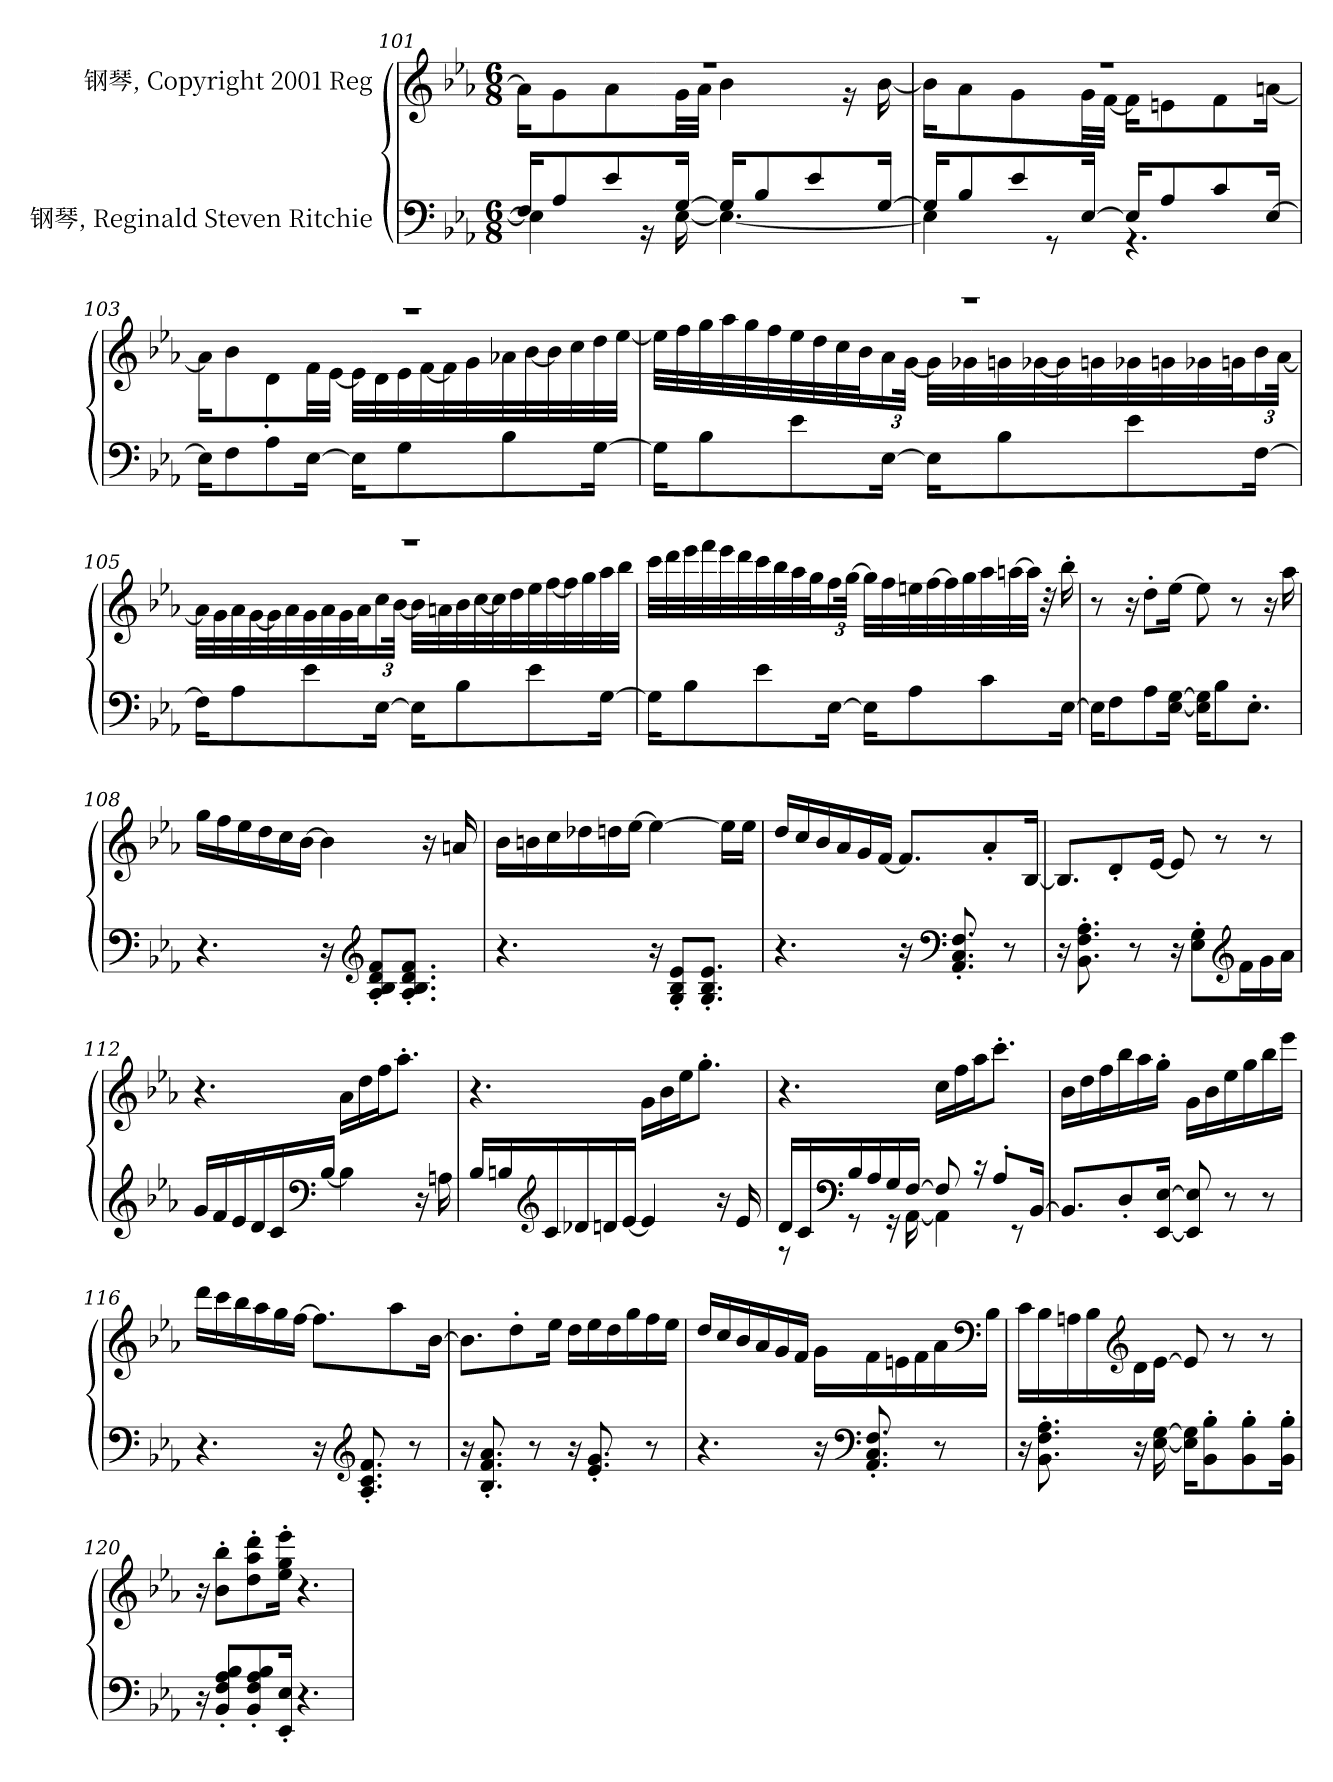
**kern	**kern
*part2	*part1
*staff2	*staff1
*I"钢琴, Reginald Steven Ritchie	*I"钢琴, Copyright 2001 Reg
*clefF4	*clefG2
*k[b-e-a-]	*k[b-e-a-]
*M6/8	*M6/8
=101	=101
*^	*^
16F/KL]	4E-\]	2.r	16a-\KL]
8A-/	.	.	8g\
8e-/	.	.	8a-\
.	16r	.	.
[16G/Jk	[16E-\	.	32g\LL
.	.	.	32a-\JJJ
16G/KL]	4.E-\_	.	4b-\
8B-/	.	.	.
8e-/	.	.	.
.	.	.	16r
[16G/Jk	.	.	[16b-\
=102	=102	=102	=102
16G/KL]	4E-\]	2.r	16b-\KL]
8B-/	.	.	8a-\
8e-/	.	.	8g\
.	8r	.	.
[16E-/Jk	.	.	32g\LL
.	.	.	[32f\JJJ
16E-/KL]	4.r	.	16f\KL]
8A-/	.	.	8en\
8c/	.	.	8f\
[16E-/Jk	.	.	[16an\Jk
*v	*v	*	*
!!LO:LB:g=z	!!
=103	=103	=103
16E-\KL]	2.r	16a\KL]
8F\	.	8b-\
8A-\	.	8d'\
[16E-\Jk	.	32f\LL
.	.	[32e-\JJJ
16E-\KL]	.	32e-\LLL]
.	.	32d\
8G\	.	32e-\
.	.	[32f\
.	.	32f\]
.	.	32g\
8B-\	.	32a-X\
.	.	[32b-\
.	.	32b-\]
.	.	32cc\
[16G\Jk	.	32dd\
.	.	[32ee-\JJJ
!!LO:LB:g=z	!!
=104	=104	=104
16G\KL]	2.r	32ee-\LLL]
.	.	32ff\
8B-\	.	32gg\
.	.	32aa-\
.	.	32gg\
.	.	32ff\
8e-\	.	32ee-\
.	.	32dd\
.	.	32cc\
.	.	32b-\J
*	*	*Xbrackettup
[16E-\Jk	.	24a-\
.	.	[48g\JJk
16E-\KL]	.	32g\LLL]
.	.	32g-X\
8B-\	.	32gn\
.	.	[32g-X\
.	.	32g-\]
.	.	32gn\
8e-\	.	32g-X\
.	.	32gn\
.	.	32g-X\
.	.	32gn\J
[16F\Jk	.	24b-\
.	.	[48a-\JJk
!!LO:LB:g=z	!!
=105	=105	=105
16F\KL]	2.r	32a-\LLL]
.	.	32g\
8A-\	.	32a-\
.	.	[32g\
.	.	32g\]
.	.	32a-\
8e-\	.	32g\
.	.	32a-\
.	.	32g\
.	.	32a-\J
[16E-\Jk	.	24cc\
.	.	[48b-\JJk
16E-\KL]	.	32b-\LLL]
.	.	32an\
8B-\	.	32b-\
.	.	[32cc\
.	.	32cc\]
.	.	32dd\
8e-\	.	32ee-\
.	.	[32ff\
.	.	32ff\]
.	.	32gg\
[16G\Jk	.	32aa-\
.	.	32bb-\JJJ
*	*v	*v
!!LO:LB:g=z
=106	=106
16G\KL]	32ccc\LLL
.	32ddd\
8B-\	32eee-\
.	32fff\
.	32eee-\
.	32ddd\
8e-\	32ccc\
.	32bb-\
.	32aa-\
.	32gg\J
[16E-\Jk	24ff\
.	[48gg\JJk
16E-\KL]	32gg\LLL]
.	32ff\
8A-\	32een\
.	[32ff\
.	32ff\]
.	32gg\
8c\	32aa-\
.	[32aan\
.	32aa\JJJ]
.	32r
[16E-\Jk	16bb-'\
=107	=107
16E-\KL]	8r
8F\	.
.	16r
8A-\	8dd'\L
[16E-\ [16G\Jk	[16ee-\Jk
16E-\] 16G\]KL	8ee-\]
8B-\	.
.	8r
8.E-'\J	.
.	16r
.	16aa-\
!!LO:LB:g=z
=108	=108
4.r	16gg\LL
.	16ff\
.	16ee-\
.	16dd\
.	16cc\
.	[16b-\JJ
16r	4b-\]
*clefG2	*
8A-/' 8B-/' 8d/' 8f/'L	.
8.A-/' 8.B-/' 8.d/' 8.f/'J	.
.	16r
.	16an/
=109	=109
4.r	16b-\LL
.	16bn\
.	16cc\
.	16dd-X\
.	16ddn\
.	[16ee-\JJ
16r	4ee-\_
8G/' 8B-/' 8e-/'L	.
8.G/' 8.B-/' 8.e-/'J	.
.	16ee-\LL]
.	16ee-\JJ
=110	=110
4.r	16dd/LL
.	16cc/
.	16b-/
.	16a-/
.	16g/
.	[16f/JJ
16r	8.f/L]
*clefF4	*
8.AA-/' 8.C/' 8.F/'	.
.	8a-'/
8r	.
.	[16B-/Jk
!!LO:PB:g=z
=111	=111
16r	8.B-/L]
8.BB-\' 8.F\' 8.A-\'	.
.	8d'/
8r	.
.	[16e-/Jk
16r	8e-/]
8E-\' 8G\'L	.
.	8r
*clefG2	*
16f\L	.
16g\	8r
16a-\JJ	.
=112	=112
16g/LL	4.r
16f/	.
16e-/	.
16d/	.
16c/	.
*clefF4	*
[16B-/JJ	.
4B-\]	16a-\LL
.	16dd\
.	16ff\J
.	8.aa-'\J
16r	.
16An\	.
=113	=113
16B-/LL	4.r
16Bn/	.
*clefG2	*
16c/	.
16d-X/	.
16dn/	.
[16e-/JJ	.
4e-/]	16g\LL
.	16b-\
.	16ee-\J
.	8.gg'\J
16r	.
16e-/	.
!!LO:LB:g=z
=114	=114
*^	*
16d/LL	8r	4.r
16c/	.	.
*clefF4	*	*
16B-/	8r	.
16A-/	.	.
16G/	16r	.
[16F/JJ	[16AA-\	.
8F/]	4AA-\]	16cc\LL
.	.	16ff\
16r	.	16aa-\J
8A-'/L	.	8.ccc'\J
.	8r	.
[16BB-/Jk	.	.
*v	*v	*
=115	=115
8.BB-/L]	16b-\LL
.	16dd\
.	16ff\
8D'/	16bb-\
.	16aa-\
[16EE-/ [16E-/Jk	16gg'\JJ
8EE-/] 8E-/]	16g\LL
.	16b-\
8r	16ee-\
.	16gg\
8r	16bb-\
.	16eee-\JJ
=116	=116
4.r	16ddd\LL
.	16ccc\
.	16bb-\
.	16aa-\
.	16gg\
.	[16ff\JJ
16r	8.ff\L]
*clefG2	*
8.A-/' 8.c/' 8.f/'	.
.	8aa-\
8r	.
.	[16b-\Jk
!!LO:LB:g=z
=117	=117
16r	8.b-\L]
8.B-/' 8.f/' 8.a-/'	.
.	8dd'\
8r	.
.	16ee-\Jk
16r	16dd\LL
8.e-/' 8.g/'	16ee-\
.	16dd\
.	16gg\
8r	16ff\
.	16ee-\JJ
=118	=118
4.r	16dd/LL
.	16cc/
.	16b-/
.	16a-/
.	16g/
.	16f/JJ
16r	16g\LL
*clefF4	*
8.AA-/' 8.C/' 8.F/'	16f\
.	16en\
.	16f\
8r	16a-\
*	*clefF4
.	16B-\JJ
=119	=119
16r	16c\LL
8.BB-\' 8.F\' 8.A-\'	16B-\
.	16An\
.	16B-\
*	*clefG2
16r	16d\
[16E-\ [16G\	[16e-\JJ
16E-\] 16G\]KL	8e-/]
8BB-\' 8B-\'	.
.	8r
8BB-\' 8B-\'	.
.	8r
16BB-\' 16B-\'Jk	.
!!LO:LB:g=z
=120	=120
16r	16r
8BB-/' 8F/' 8A-/' 8B-/'L	8b-\' 8bb-\'L
8BB-/' 8F/' 8A-/' 8B-/'	8dd\' 8aa-\' 8ddd\'
16EE-/' 16E-/'Jk	16ee-\' 16gg\' 16eee-\'Jk
4.r	4.r
=	=
*-	*-
